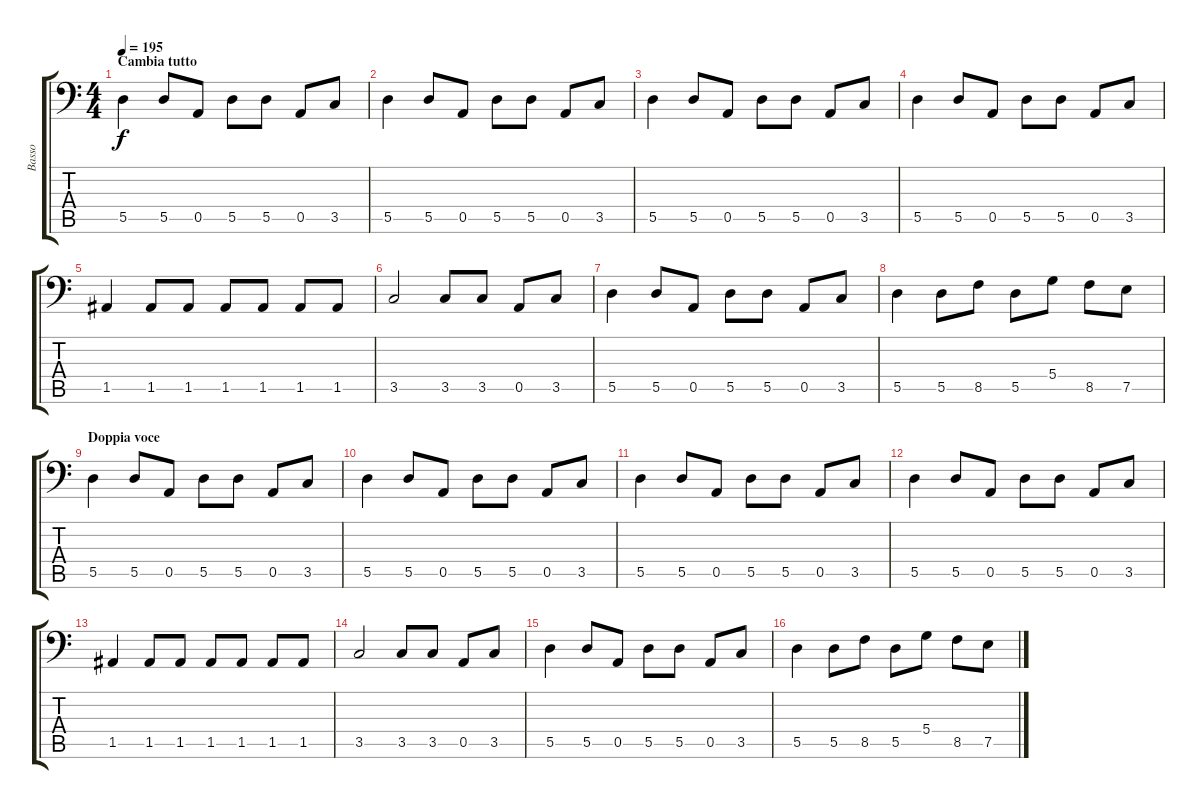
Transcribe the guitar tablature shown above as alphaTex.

\track ("Basso" "Basso") {instrument electricbassfinger}
\staff {score tabs}
\tuning (E3 B2 G2 D2 A1 D1) {hide}
\ts (4 4)
\section ("" "Cambia tutto")
\tempo 195
\clef f4
\ks c
5.5.4{dy f} 5.5.8 0.5.8 5.5.8 5.5.8 0.5.8 3.5.8 |
5.5.4 5.5.8 0.5.8 5.5.8 5.5.8 0.5.8 3.5.8 |
5.5.4 5.5.8 0.5.8 5.5.8 5.5.8 0.5.8 3.5.8 |
5.5.4 5.5.8 0.5.8 5.5.8 5.5.8 0.5.8 3.5.8 |
1.5.4 1.5.8 1.5.8 1.5.8 1.5.8 1.5.8 1.5.8 |
3.5.2 3.5.8 3.5.8 0.5.8 3.5.8 |
5.5.4 5.5.8 0.5.8 5.5.8 5.5.8 0.5.8 3.5.8 |
5.5.4 5.5.8 8.5.8 5.5.8 5.4.8 8.5.8 7.5.8 |
\section ("" "Doppia voce")
5.5.4 5.5.8 0.5.8 5.5.8 5.5.8 0.5.8 3.5.8 |
5.5.4 5.5.8 0.5.8 5.5.8 5.5.8 0.5.8 3.5.8 |
5.5.4 5.5.8 0.5.8 5.5.8 5.5.8 0.5.8 3.5.8 |
5.5.4 5.5.8 0.5.8 5.5.8 5.5.8 0.5.8 3.5.8 |
1.5.4 1.5.8 1.5.8 1.5.8 1.5.8 1.5.8 1.5.8 |
3.5.2 3.5.8 3.5.8 0.5.8 3.5.8 |
5.5.4 5.5.8 0.5.8 5.5.8 5.5.8 0.5.8 3.5.8 |
5.5.4 5.5.8 8.5.8 5.5.8 5.4.8 8.5.8 7.5.8
